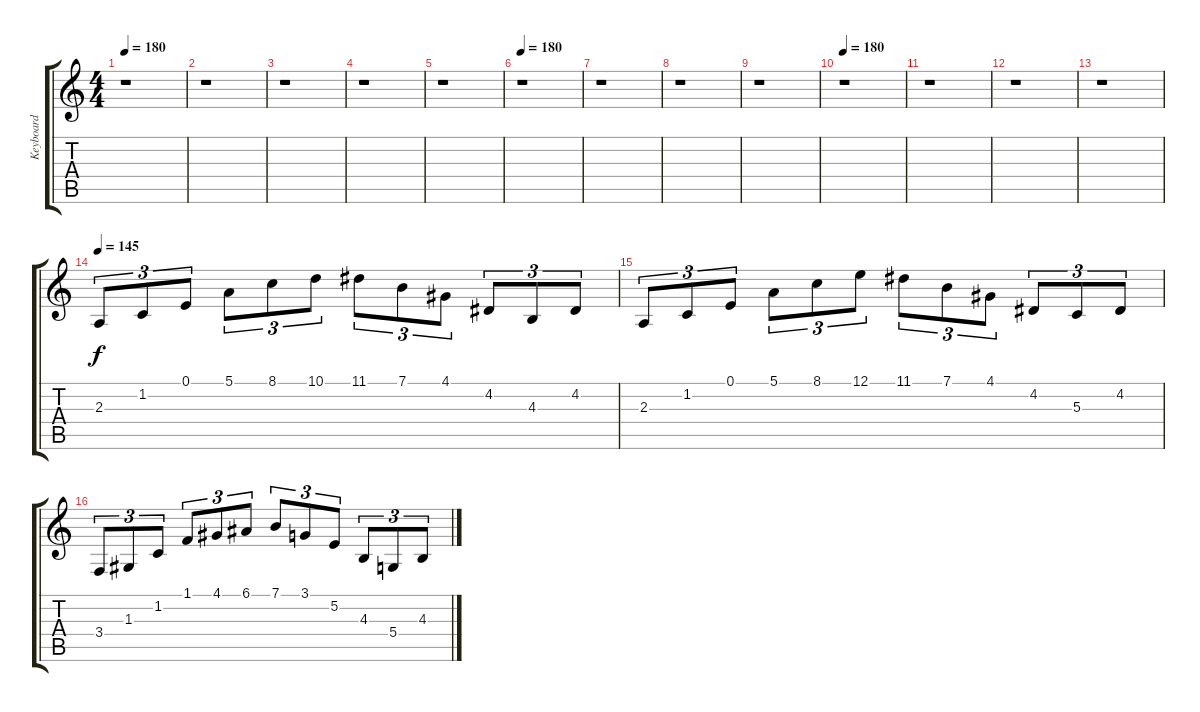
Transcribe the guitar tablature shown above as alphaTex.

\track ("Keyboard" "Keyboard") {instrument musicbox}
\staff {score tabs}
\tuning (E4 B3 G3 D3 A2 E2) {hide}
\ts (4 4)
\tempo 180
\clef g2
\ks c
r.1{dy f} |
r.1 |
r.1 |
r.1 |
r.1 |
\tempo 180
r.1 |
r.1 |
r.1 |
r.1 |
\tempo 180
r.1 |
r.1 |
r.1 |
r.1 |
\tempo 145
2.3.8{tu (3 2)} 1.2.8{tu (3 2)} 0.1.8{tu (3 2)} 5.1.8{tu (3 2)} 8.1.8{tu (3 2)} 10.1.8{tu (3 2)} 11.1.8{tu (3 2)} 7.1.8{tu (3 2)} 4.1.8{tu (3 2)} 4.2.8{tu (3 2)} 4.3.8{tu (3 2)} 4.2.8{tu (3 2)} |
2.3.8{tu (3 2)} 1.2.8{tu (3 2)} 0.1.8{tu (3 2)} 5.1.8{tu (3 2)} 8.1.8{tu (3 2)} 12.1.8{tu (3 2)} 11.1.8{tu (3 2)} 7.1.8{tu (3 2)} 4.1.8{tu (3 2)} 4.2.8{tu (3 2)} 5.3.8{tu (3 2)} 4.2.8{tu (3 2)} |
3.4.8{tu (3 2)} 1.3.8{tu (3 2)} 1.2.8{tu (3 2)} 1.1.8{tu (3 2)} 4.1.8{tu (3 2)} 6.1.8{tu (3 2)} 7.1.8{tu (3 2)} 3.1.8{tu (3 2)} 5.2.8{tu (3 2)} 4.3.8{tu (3 2)} 5.4.8{tu (3 2)} 4.3.8{tu (3 2)}
